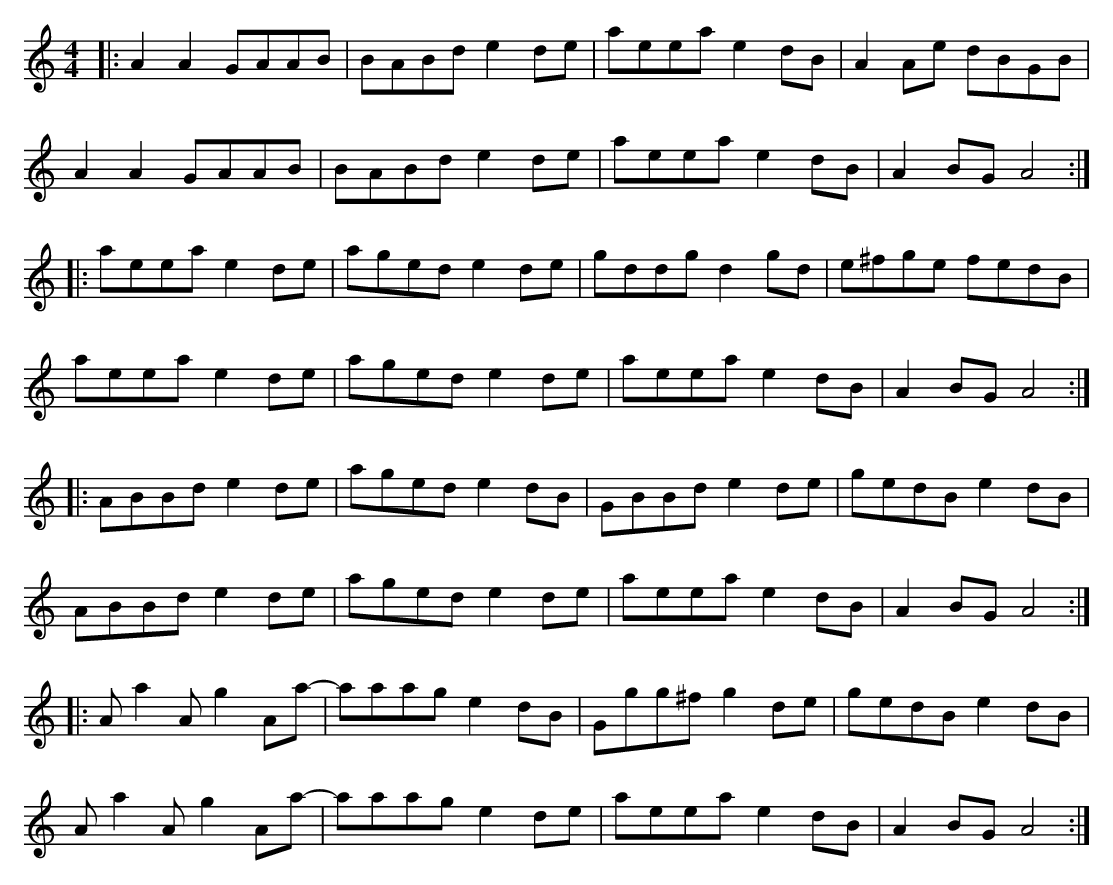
X:1
M:4/4
K:Amin
|:A2A2 GAAB|BABd e2de|aeea e2dB|A2Ae dBGB|
A2A2 GAAB|BABd e2de|aeea e2dB|A2BG A4:|
|:aeea e2de|aged e2de|gddg d2gd|e^fge fedB|
aeea e2de|aged e2de|aeea e2dB|A2BG A4:|
|:ABBd e2de|aged e2dB|GBBd e2de|gedB e2dB|
ABBd e2de|aged e2de|aeea e2dB|A2BG A4:|
|:Aa2A g2Aa-|aaag e2dB|Ggg^f g2de|gedB e2dB|
Aa2A g2Aa-|aaag e2de|aeea e2dB|A2BG A4:|
